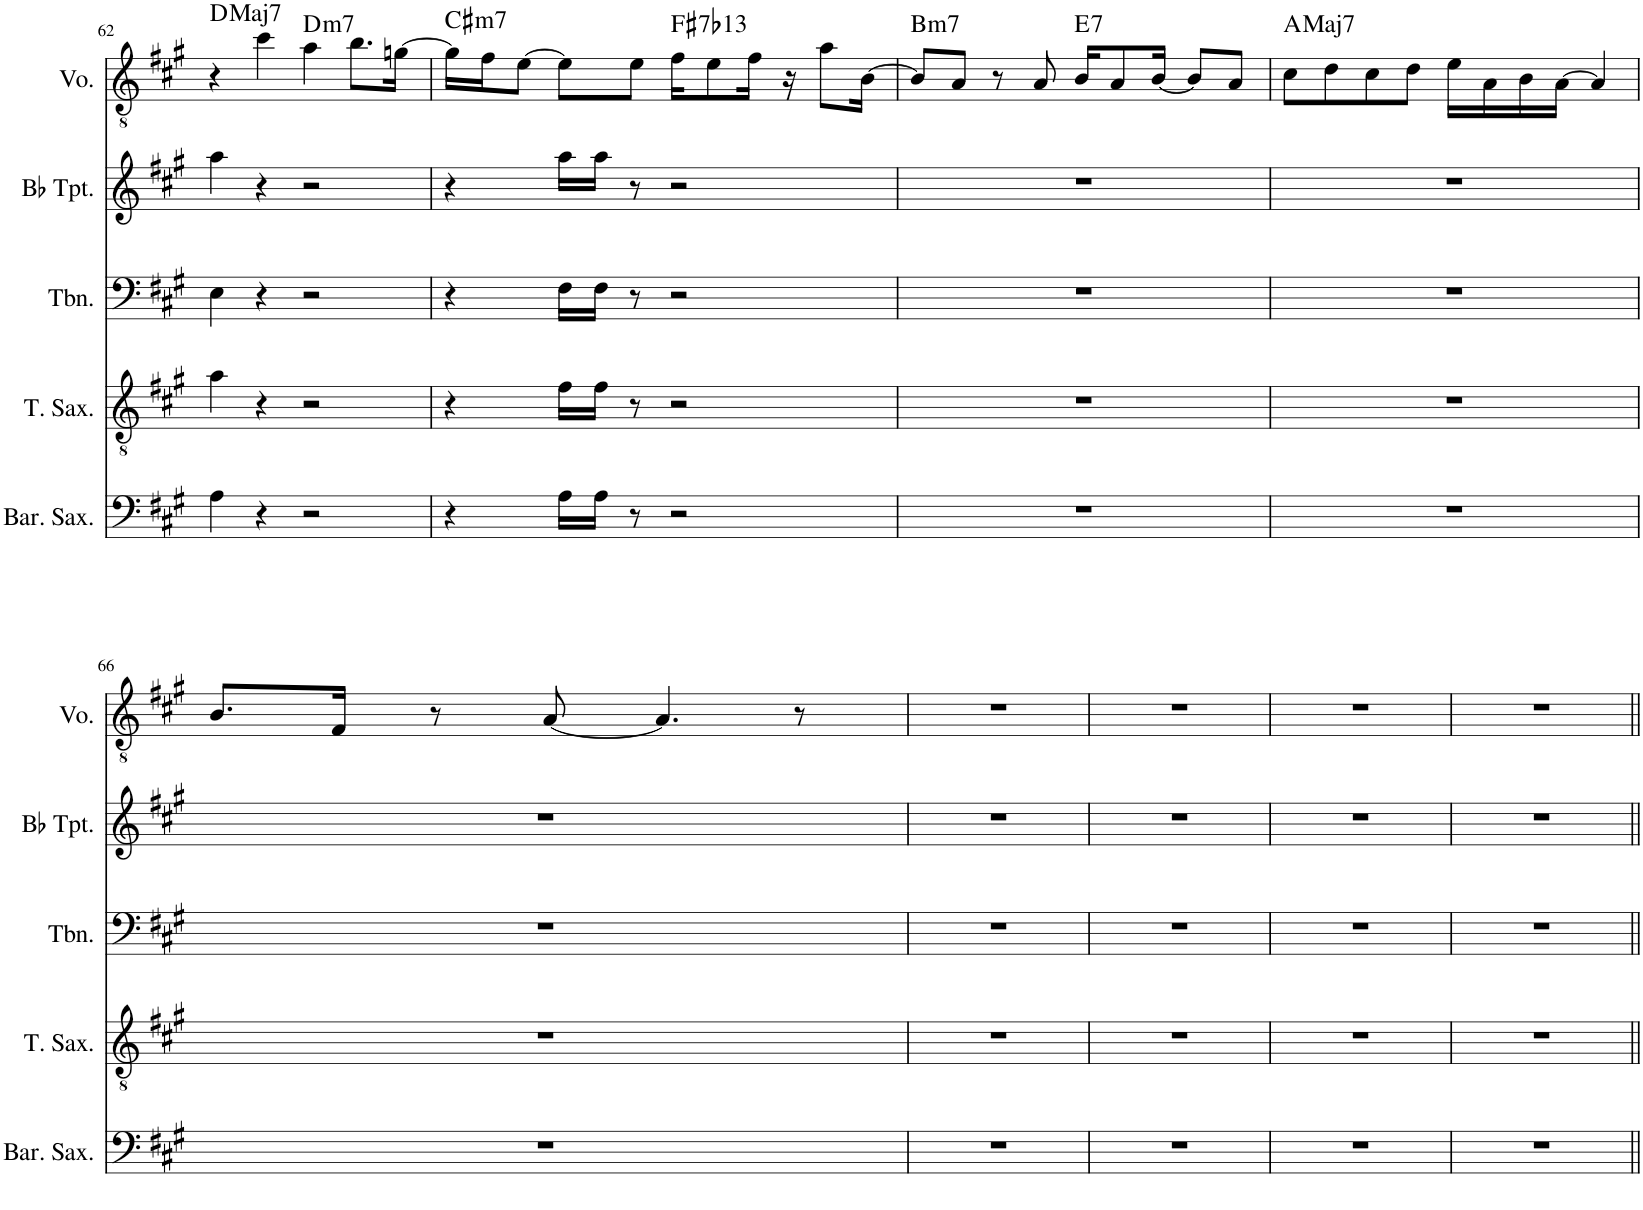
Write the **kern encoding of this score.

**kern	**kern	**kern	**kern	**kern	**harte
*part5	*part4	*part3	*part2	*part1	*part1
*staff5	*staff4	*staff3	*staff2	*staff1	*
*I"バリトンサックス	*I"テナーサックス	*I"トロンボーン	*I"Bb トランペット	*I"Voice	*
*	*	*	*	*I'Vo.	*
!!LO:PB:g=z
*clefF4	*clefGv2	*clefF4	*clefG2	*clefGv2	*
*ITrd12c21	*ITrd8c14	*	*ITrd1c2	*	*
*k[f#c#g#]	*k[f#c#g#]	*k[f#c#g#]	*k[f#c#g#]	*k[f#c#g#]	*
*M4/4	*M4/4	*M4/4	*M4/4	*M4/4	*
=62	=62	=62	=62	=62	=62
!	!	!	!	!	!LO:H:kt=Maj7
4A\	4a\	4E\	4aa\	4r	D:maj7
4r	4r	4r	4r	4cc#\	.
!	!	!	!	!	!LO:H:kt=m7
2r	2r	2r	2r	4a\	D:min7
.	.	.	.	8.b\L	.
.	.	.	.	[16gn\Jk	.
=63	=63	=63	=63	=63	=63
!	!	!	!	!	!LO:H:kt=m7
4r	4r	4r	4r	16g\LL]	C#:min7
.	.	.	.	16f#\J	.
.	.	.	.	[8e\J	.
16A\LL	16f#\LL	16F#\LL	16aa\LL	8e\L]	.
16A\JJ	16f#\JJ	16F#\JJ	16aa\JJ	.	.
8r	8r	8r	8r	8e\J	.
!	!	!	!	!	!LO:H:kt=7
2r	2r	2r	2r	16f#\KL	F#:7(b13)
.	.	.	.	8e\	.
.	.	.	.	16f#\Jk	.
.	.	.	.	16r	.
.	.	.	.	8a\L	.
.	.	.	.	[16B\Jk	.
=64	=64	=64	=64	=64	=64
!	!	!	!	!	!LO:H:kt=m7
1r	1r	1r	1r	8B/L]	B:min7
.	.	.	.	8A/J	.
.	.	.	.	8r	.
.	.	.	.	8A/	.
!	!	!	!	!	!LO:H:kt=7
.	.	.	.	16B/KL	E:7
.	.	.	.	8A/	.
.	.	.	.	[16B/Jk	.
.	.	.	.	8B/L]	.
.	.	.	.	8A/J	.
=65	=65	=65	=65	=65	=65
!	!	!	!	!	!LO:H:kt=Maj7
1r	1r	1r	1r	8c#\L	A:maj7
.	.	.	.	8d\	.
.	.	.	.	8c#\	.
.	.	.	.	8d\J	.
.	.	.	.	16e\LL	.
.	.	.	.	16A\	.
.	.	.	.	16B\	.
.	.	.	.	[16A\JJ	.
.	.	.	.	4A/]	.
!!LO:LB:g=z
=66	=66	=66	=66	=66	=66
1r	1r	1r	1r	8.B/L	.
.	.	.	.	16F#/Jk	.
.	.	.	.	8r	.
.	.	.	.	[8A/	.
.	.	.	.	4.A/]	.
.	.	.	.	8r	.
=67	=67	=67	=67	=67	=67
1r	1r	1r	1r	1r	.
=68	=68	=68	=68	=68	=68
1r	1r	1r	1r	1r	.
=69	=69	=69	=69	=69	=69
1r	1r	1r	1r	1r	.
=70	=70	=70	=70	=70	=70
1r	1r	1r	1r	1r	.
=||	=||	=||	=||	=||	=||
*-	*-	*-	*-	*-	*-
